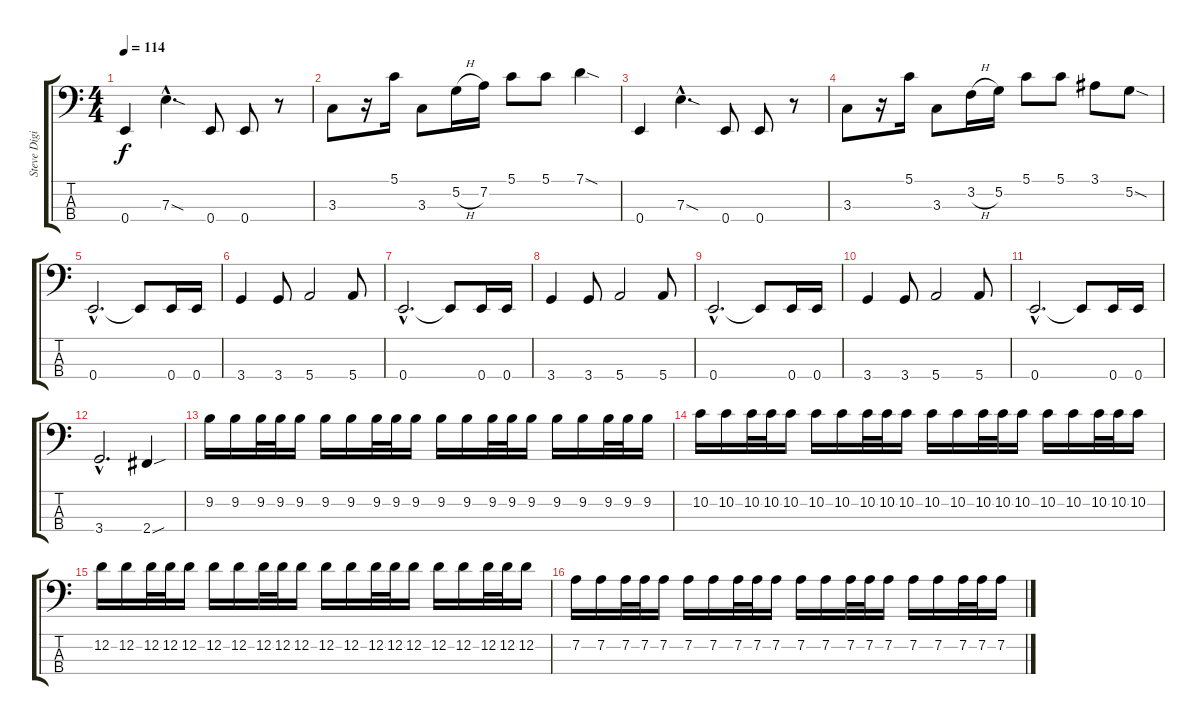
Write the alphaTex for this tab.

\track ("Steve Digiorgio" "Steve Digi") {instrument fretlessbass}
\staff {score tabs}
\tuning (G2 D2 A1 E1) {hide}
\ts (4 4)
\tempo 114
\clef f4
\ks c
0.4.4{dy f} 7.3{sod hac}.4{d} 0.4.8 0.4.8 r.8 |
3.3.8 r.16 5.1.16 3.3.8 5.2{h}.16 7.2.16 5.1.8 5.1.8 7.1{sod}.4 |
0.4.4 7.3{sod hac}.4{d} 0.4.8 0.4.8 r.8 |
3.3.8 r.16 5.1.16 3.3.8 3.2{h}.16 5.2.16 5.1.8 5.1.8 3.1.8 5.2{sod}.8 |
0.4{hac}.2{d} 0.4{t}.8 0.4.16 0.4.16 |
3.4.4 3.4.8 5.4.2 5.4.8 |
0.4{hac}.2{d} 0.4{t}.8 0.4.16 0.4.16 |
3.4.4 3.4.8 5.4.2 5.4.8 |
0.4{hac}.2{d} 0.4{t}.8 0.4.16 0.4.16 |
3.4.4 3.4.8 5.4.2 5.4.8 |
0.4{hac}.2{d} 0.4{t}.8 0.4.16 0.4.16 |
3.4{hac}.2{d} 2.4{sou}.4 |
9.2.16 9.2.16 9.2.32 9.2.32 9.2.16 9.2.16 9.2.16 9.2.32 9.2.32 9.2.16 9.2.16 9.2.16 9.2.32 9.2.32 9.2.16 9.2.16 9.2.16 9.2.32 9.2.32 9.2.16 |
10.2.16 10.2.16 10.2.32 10.2.32 10.2.16 10.2.16 10.2.16 10.2.32 10.2.32 10.2.16 10.2.16 10.2.16 10.2.32 10.2.32 10.2.16 10.2.16 10.2.16 10.2.32 10.2.32 10.2.16 |
12.2.16 12.2.16 12.2.32 12.2.32 12.2.16 12.2.16 12.2.16 12.2.32 12.2.32 12.2.16 12.2.16 12.2.16 12.2.32 12.2.32 12.2.16 12.2.16 12.2.16 12.2.32 12.2.32 12.2.16 |
7.2.16 7.2.16 7.2.32 7.2.32 7.2.16 7.2.16 7.2.16 7.2.32 7.2.32 7.2.16 7.2.16 7.2.16 7.2.32 7.2.32 7.2.16 7.2.16 7.2.16 7.2.32 7.2.32 7.2.16
